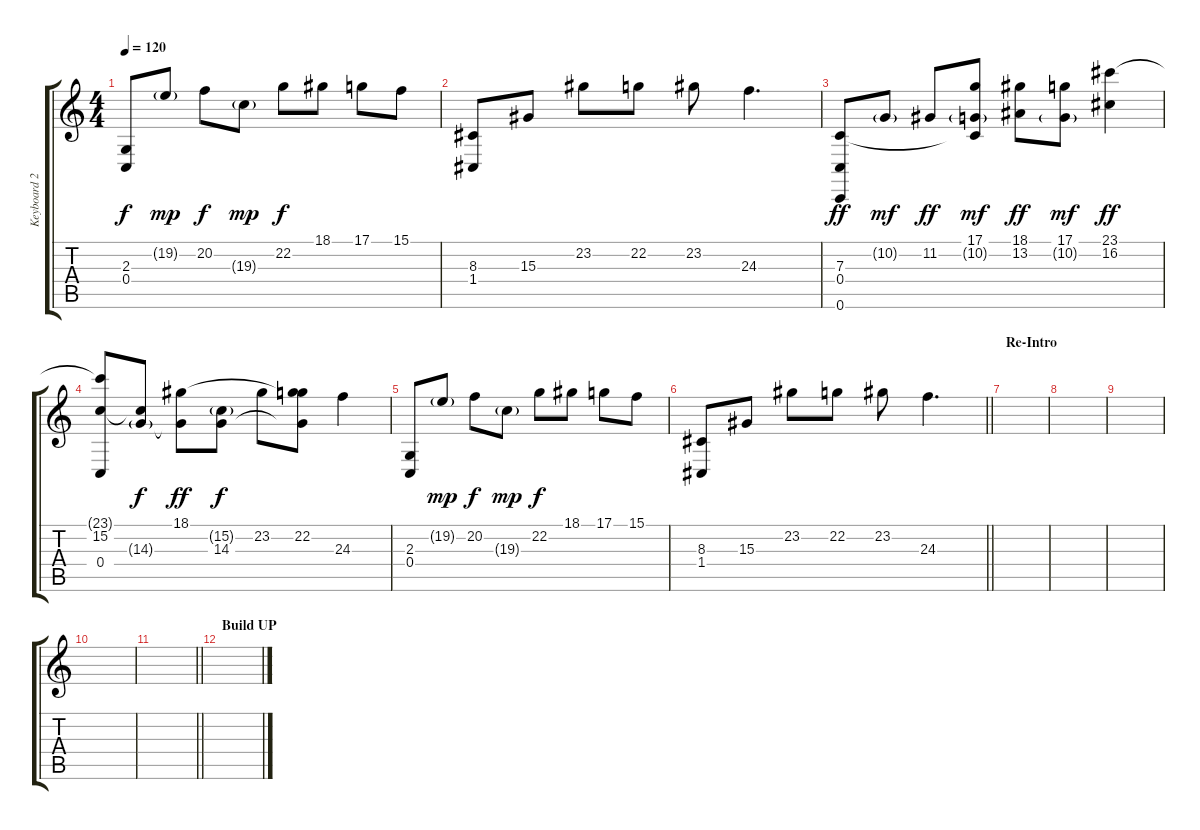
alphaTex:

\track ("Keyboard 2" "Keyboard 2") {instrument acousticgrandpiano}
\staff {score tabs}
\tuning (D4 A3 F3 C3 G2 C2) {hide}
\ts (4 4)
\tempo 120
\clef g2
\ks c
(2.3 0.4).8{dy f} 19.2{g}.8{dy mp} 20.2.8{dy f} 19.3{g}.8{dy mp} 22.2.8{dy f} 18.1.8 17.1.8 15.1.8 |
(8.3 1.4).8 15.3.8 23.2.8 22.2.8 23.2.8 24.3.4{d} |
(7.3 0.4 0.6).8{dy ff} 10.2{g}.8{dy mf} 11.2.8{dy ff} (17.1 10.2{g} 7.3{t}).8{dy mf} (18.1 13.2).8{dy ff} (17.1 10.2{g}).8{dy mf} (23.1 16.2).4{dy ff} |
(23.1{t} 15.2 0.4).8 (15.2{t} 14.3{g}).8{dy f} (18.1 14.3{t}).8{dy ff} (15.2{g} 14.3).8{dy f} 23.2.8 (18.1{t} 22.2 14.3{t}).8 24.3.4 |
(2.3 0.4).8 19.2{g}.8{dy mp} 20.2.8{dy f} 19.3{g}.8{dy mp} 22.2.8{dy f} 18.1.8 17.1.8 15.1.8 |
\barLineRight lightlight
(8.3 1.4).8 15.3.8 23.2.8 22.2.8 23.2.8 24.3.4{d} |
\section ("" "Re-Intro")
|
|
|
|
\barLineRight lightlight
|
\section ("" "Build UP")
